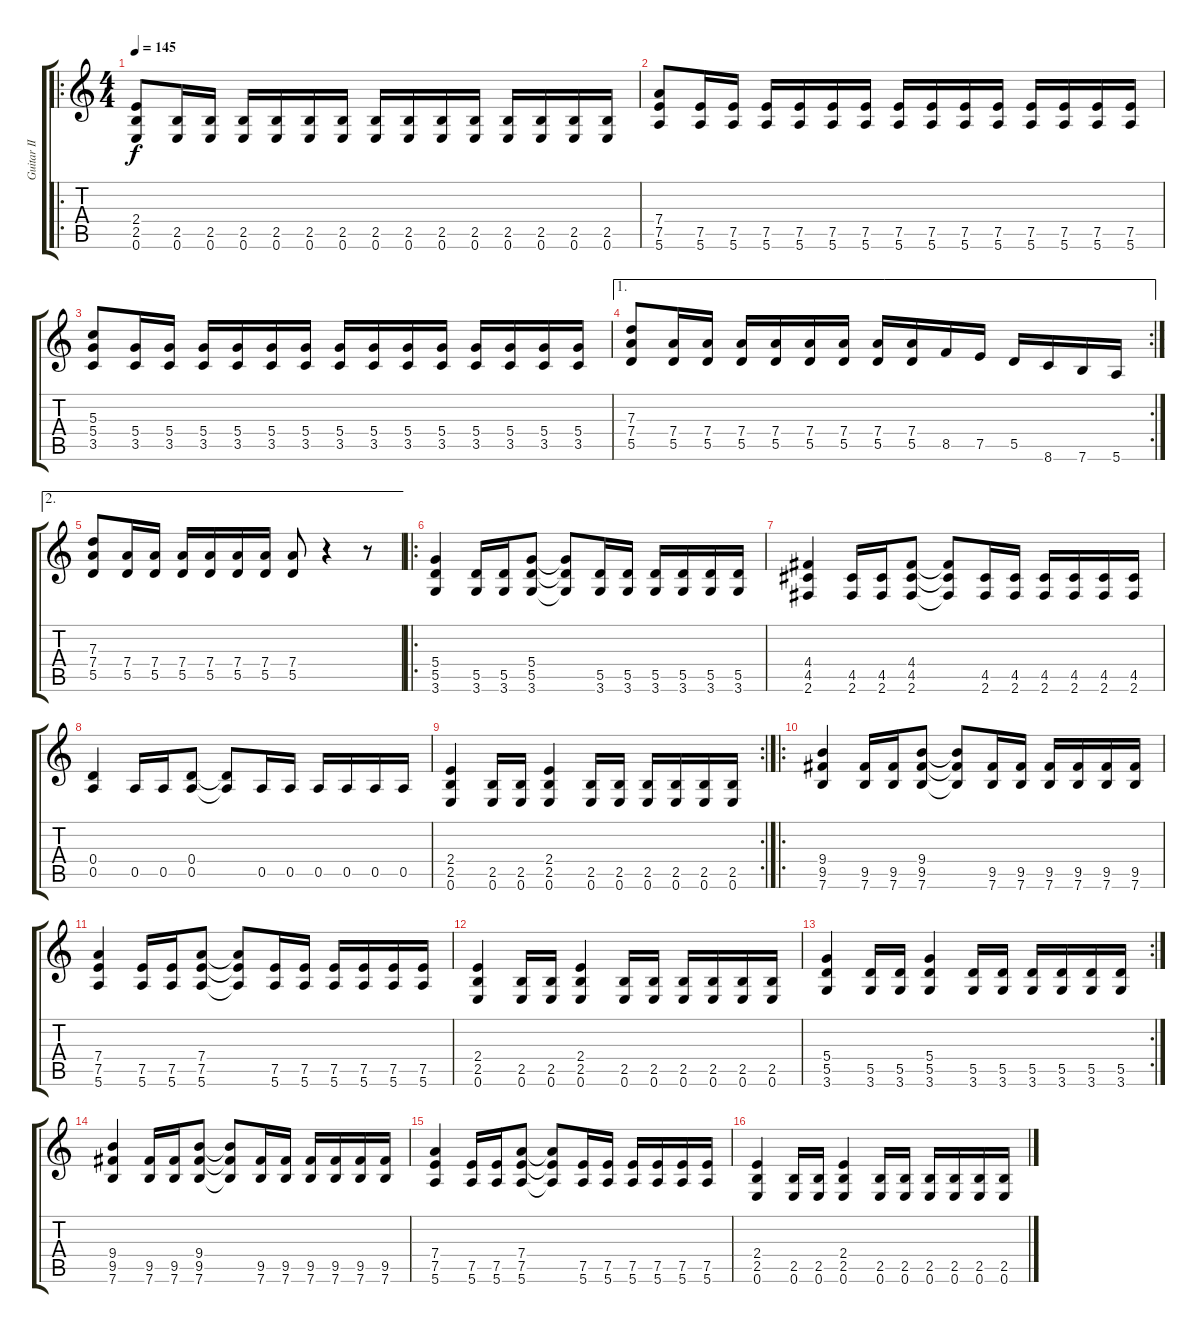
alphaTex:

\track ("Guitar II" "Guitar II") {instrument distortionguitar}
\staff {score tabs}
\tuning (E4 B3 G3 D3 A2 E2) {hide}
\ro
\ts (4 4)
\tempo 145
\clef g2
\ks c
(2.4 2.5 0.6).8{dy f} (2.5 0.6).16 (2.5 0.6).16 (2.5 0.6).16 (2.5 0.6).16 (2.5 0.6).16 (2.5 0.6).16 (2.5 0.6).16 (2.5 0.6).16 (2.5 0.6).16 (2.5 0.6).16 (2.5 0.6).16 (2.5 0.6).16 (2.5 0.6).16 (2.5 0.6).16 |
(7.4 7.5 5.6).8 (7.5 5.6).16 (7.5 5.6).16 (7.5 5.6).16 (7.5 5.6).16 (7.5 5.6).16 (7.5 5.6).16 (7.5 5.6).16 (7.5 5.6).16 (7.5 5.6).16 (7.5 5.6).16 (7.5 5.6).16 (7.5 5.6).16 (7.5 5.6).16 (7.5 5.6).16 |
(5.3 5.4 3.5).8 (5.4 3.5).16 (5.4 3.5).16 (5.4 3.5).16 (5.4 3.5).16 (5.4 3.5).16 (5.4 3.5).16 (5.4 3.5).16 (5.4 3.5).16 (5.4 3.5).16 (5.4 3.5).16 (5.4 3.5).16 (5.4 3.5).16 (5.4 3.5).16 (5.4 3.5).16 |
\ae 1
\rc 2
(7.3 7.4 5.5).8 (7.4 5.5).16 (7.4 5.5).16 (7.4 5.5).16 (7.4 5.5).16 (7.4 5.5).16 (7.4 5.5).16 (7.4 5.5).16 (7.4 5.5).16 8.5.16 7.5.16 5.5.16 8.6.16 7.6.16 5.6.16 |
\ae 2
(7.3 7.4 5.5).8 (7.4 5.5).16 (7.4 5.5).16 (7.4 5.5).16 (7.4 5.5).16 (7.4 5.5).16 (7.4 5.5).16 (7.4 5.5).8 r.4 r.8 |
\ro
(5.4 5.5 3.6).4 (5.5 3.6).16 (5.5 3.6).16 (5.4 5.5 3.6).8 (5.4{t} 5.5{t} 3.6{t}).8 (5.5 3.6).16 (5.5 3.6).16 (5.5 3.6).16 (5.5 3.6).16 (5.5 3.6).16 (5.5 3.6).16 |
(4.4 4.5 2.6).4 (4.5 2.6).16 (4.5 2.6).16 (4.4 4.5 2.6).8 (4.4{t} 4.5{t} 2.6{t}).8 (4.5 2.6).16 (4.5 2.6).16 (4.5 2.6).16 (4.5 2.6).16 (4.5 2.6).16 (4.5 2.6).16 |
(0.4 0.5).4 0.5.16 0.5.16 (0.4 0.5).8 (0.4{t} 0.5{t}).8 0.5.16 0.5.16 0.5.16 0.5.16 0.5.16 0.5.16 |
\rc 2
(2.4 2.5 0.6).4 (2.5 0.6).16 (2.5 0.6).16 (2.4 2.5 0.6).4 (2.5 0.6).16 (2.5 0.6).16 (2.5 0.6).16 (2.5 0.6).16 (2.5 0.6).16 (2.5 0.6).16 |
\ro
(9.4 9.5 7.6).4 (9.5 7.6).16 (9.5 7.6).16 (9.4 9.5 7.6).8 (9.4{t} 9.5{t} 7.6{t}).8 (9.5 7.6).16 (9.5 7.6).16 (9.5 7.6).16 (9.5 7.6).16 (9.5 7.6).16 (9.5 7.6).16 |
(7.4 7.5 5.6).4 (7.5 5.6).16 (7.5 5.6).16 (7.4 7.5 5.6).8 (7.4{t} 7.5{t} 5.6{t}).8 (7.5 5.6).16 (7.5 5.6).16 (7.5 5.6).16 (7.5 5.6).16 (7.5 5.6).16 (7.5 5.6).16 |
(2.4 2.5 0.6).4 (2.5 0.6).16 (2.5 0.6).16 (2.4 2.5 0.6).4 (2.5 0.6).16 (2.5 0.6).16 (2.5 0.6).16 (2.5 0.6).16 (2.5 0.6).16 (2.5 0.6).16 |
\rc 2
(5.4 5.5 3.6).4 (5.5 3.6).16 (5.5 3.6).16 (5.4 5.5 3.6).4 (5.5 3.6).16 (5.5 3.6).16 (5.5 3.6).16 (5.5 3.6).16 (5.5 3.6).16 (5.5 3.6).16 |
(9.4 9.5 7.6).4 (9.5 7.6).16 (9.5 7.6).16 (9.4 9.5 7.6).8 (9.4{t} 9.5{t} 7.6{t}).8 (9.5 7.6).16 (9.5 7.6).16 (9.5 7.6).16 (9.5 7.6).16 (9.5 7.6).16 (9.5 7.6).16 |
(7.4 7.5 5.6).4 (7.5 5.6).16 (7.5 5.6).16 (7.4 7.5 5.6).8 (7.4{t} 7.5{t} 5.6{t}).8 (7.5 5.6).16 (7.5 5.6).16 (7.5 5.6).16 (7.5 5.6).16 (7.5 5.6).16 (7.5 5.6).16 |
(2.4 2.5 0.6).4 (2.5 0.6).16 (2.5 0.6).16 (2.4 2.5 0.6).4 (2.5 0.6).16 (2.5 0.6).16 (2.5 0.6).16 (2.5 0.6).16 (2.5 0.6).16 (2.5 0.6).16
